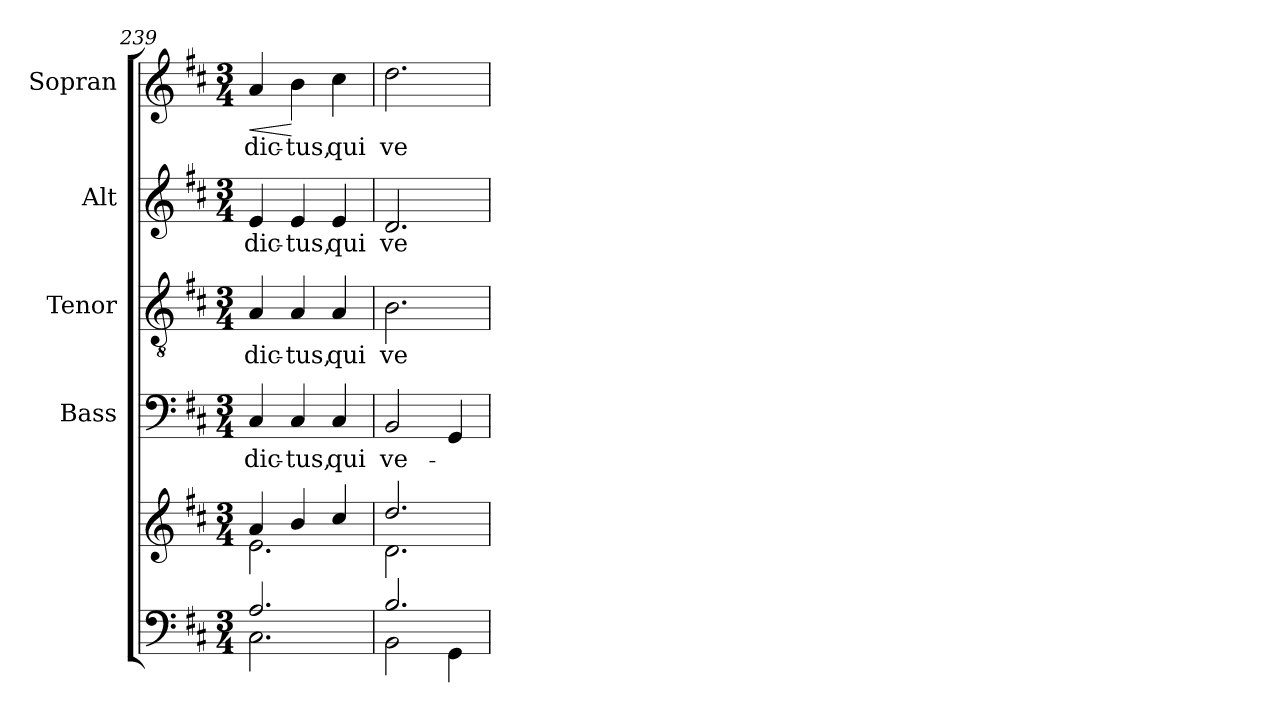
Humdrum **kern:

**kern	**kern	**kern	**text	**kern	**text	**kern	**text	**kern	**text	**dynam
*part5	*part5	*part4	*part4	*part3	*part3	*part2	*part2	*part1	*part1	*part1
*staff6	*staff5	*staff4	*staff4	*staff3	*staff3	*staff2	*staff2	*staff1	*staff1	*staff1
*	*	*I"Bass	*	*I"Tenor	*	*I"Alt	*	*I"Sopran	*	*
*	*	*I'B.	*	*I'T.	*	*I'A.	*	*I'S.	*	*
*clefF4	*clefG2	*clefF4	*	*clefGv2	*	*clefG2	*	*clefG2	*	*
*k[f#c#]	*k[f#c#]	*k[f#c#]	*	*k[f#c#]	*	*k[f#c#]	*	*k[f#c#]	*	*
*D:	*D:	*D:	*	*D:	*	*D:	*	*D:	*	*
*M3/4	*M3/4	*M3/4	*	*M3/4	*	*M3/4	*	*M3/4	*	*
=239	=239	=239	=239	=239	=239	=239	=239	=239	=239	=239
*^	*^	*	*	*	*	*	*	*	*	*
!	!	!	!	!	!LO:LY:b	!	!LO:LY:b	!	!LO:LY:b	!	!LO:LY:b	!LO:HP:b
2.A/	2.C#\	4a/	2.e\	4C#/	-dic-	4A/	-dic-	4e/	-dic-	4a/	-dic-	<
!	!	!	!	!	!LO:LY:b	!	!LO:LY:b	!	!LO:LY:b	!	!LO:LY:b	!
.	.	4b/	.	4C#/	-tus,	4A/	-tus,	4e/	-tus,	4b\	-tus,	[
!	!	!	!	!	!LO:LY:b	!	!LO:LY:b	!	!LO:LY:b	!	!LO:LY:b	!
.	.	4cc#/	.	4C#/	qui	4A/	qui	4e/	qui	4cc#\	qui	.
=240	=240	=240	=240	=240	=240	=240	=240	=240	=240	=240	=240	=240
!	!	!	!	!	!LO:LY:b	!	!LO:LY:b	!	!LO:LY:b	!	!LO:LY:b	!
2.B/	2BB\	2.dd/	2.d\	2BB/	ve-	2.B\	ve-	2.d/	ve-	2.dd\	ve-	.
.	4GG\	.	.	4GG/	.	.	.	.	.	.	.	.
*v	*v	*	*	*	*	*	*	*	*	*	*	*
*	*v	*v	*	*	*	*	*	*	*	*	*
=	=	=	=	=	=	=	=	=	=	=
*-	*-	*-	*-	*-	*-	*-	*-	*-	*-	*-
